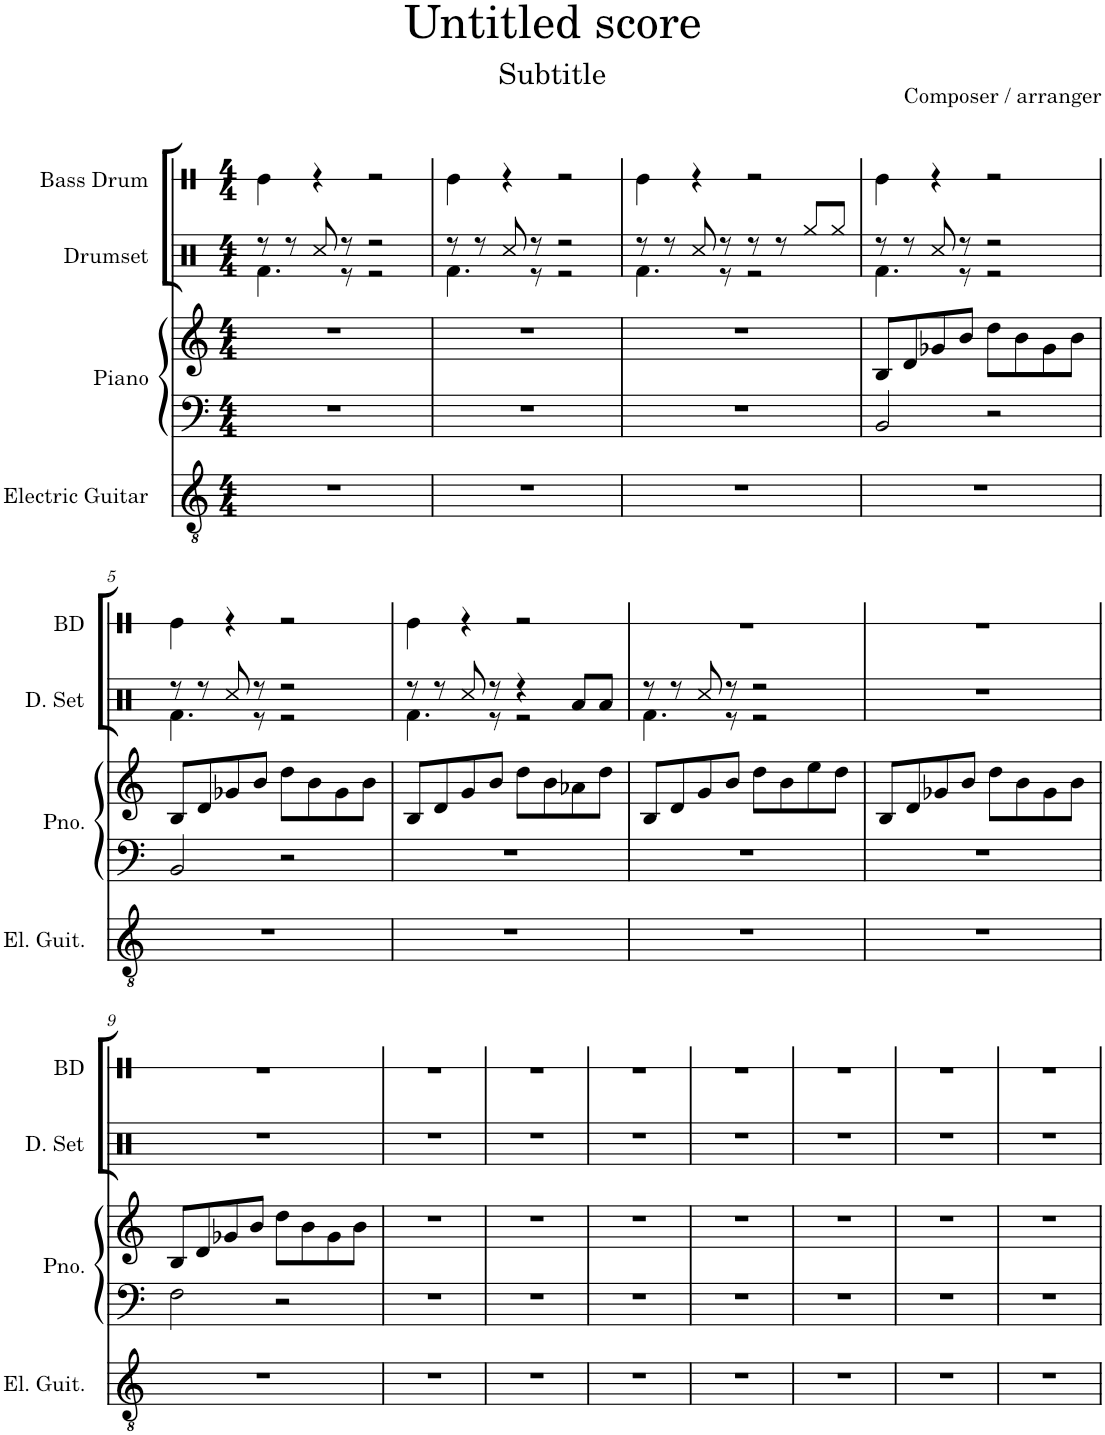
**kern	**kern	**kern	**kern	**kern
*part4	*part3	*part3	*part2	*part1
*staff5	*staff4	*staff3	*staff2	*staff1
*I"Electric Guitar	*I"Piano	*	*I"Drumset	*I"Bass Drum
*I'El. Guit.	*I'Pno.	*	*I'D. Set	*I'BD
*	*	*	*	*stria1
*clefGv2	*clefF4	*clefG2	*clefX	*clefX
*k[]	*k[]	*k[]	*k[]	*k[]
*M4/4	*M4/4	*M4/4	*M4/4	*M4/4
=1	=1	=1	=1	=1
*	*	*	*^	*
1r	1r	1r	8r	4.Rf\	4Re\
.	.	.	8r	.	.
.	.	.	8Rcc/	.	4r
.	.	.	8r	8r	.
.	.	.	2r	2r	2r
=2	=2	=2	=2	=2	=2
1r	1r	1r	8r	4.Rf\	4Re\
.	.	.	8r	.	.
.	.	.	8Rcc/	.	4r
.	.	.	8r	8r	.
.	.	.	2r	2r	2r
=3	=3	=3	=3	=3	=3
1r	1r	1r	8r	4.Rf\	4Re\
.	.	.	8r	.	.
.	.	.	8Rcc/	.	4r
.	.	.	8r	8r	.
.	.	.	8r	2r	2r
.	.	.	8r	.	.
.	.	.	8Rgg/L	.	.
.	.	.	8Rgg/J	.	.
=4	=4	=4	=4	=4	=4
1r	2BB/	8B/L	8r	4.Rf\	4Re\
.	.	8d/	8r	.	.
.	.	8g-X/	8Rcc/	.	4r
.	.	8b/J	8r	8r	.
.	2r	8dd\L	2r	2r	2r
.	.	8b\	.	.	.
.	.	8g-\	.	.	.
.	.	8b\J	.	.	.
!!LO:LB:g=z
=5	=5	=5	=5	=5	=5
1r	2BB/	8B/L	8r	4.Rf\	4Re\
.	.	8d/	8r	.	.
.	.	8g-X/	8Rcc/	.	4r
.	.	8b/J	8r	8r	.
.	2r	8dd\L	2r	2r	2r
.	.	8b\	.	.	.
.	.	8g-\	.	.	.
.	.	8b\J	.	.	.
=6	=6	=6	=6	=6	=6
1r	1r	8B/L	8r	4.Rf\	4Re\
.	.	8d/	8r	.	.
.	.	8g/	8Rcc/	.	4r
.	.	8b/J	8r	8r	.
.	.	8dd\L	4r	2r	2r
.	.	8b\	.	.	.
.	.	8a-X\	8Ra/L	.	.
.	.	8dd\J	8Ra/J	.	.
=7	=7	=7	=7	=7	=7
1r	1r	8B/L	8r	4.Rf\	1r
.	.	8d/	8r	.	.
.	.	8g/	8Rcc/	.	.
.	.	8b/J	8r	8r	.
.	.	8dd\L	2r	2r	.
.	.	8b\	.	.	.
.	.	8ee\	.	.	.
.	.	8dd\J	.	.	.
*	*	*	*v	*v	*
=8	=8	=8	=8	=8
1r	1r	8B/L	1r	1r
.	.	8d/	.	.
.	.	8g-X/	.	.
.	.	8b/J	.	.
.	.	8dd\L	.	.
.	.	8b\	.	.
.	.	8g-\	.	.
.	.	8b\J	.	.
!!LO:LB:g=z
=9	=9	=9	=9	=9
1r	2F\	8B/L	1r	1r
.	.	8d/	.	.
.	.	8g-X/	.	.
.	.	8b/J	.	.
.	2r	8dd\L	.	.
.	.	8b\	.	.
.	.	8g-\	.	.
.	.	8b\J	.	.
=10	=10	=10	=10	=10
1r	1r	1r	1r	1r
=11	=11	=11	=11	=11
1r	1r	1r	1r	1r
=12	=12	=12	=12	=12
1r	1r	1r	1r	1r
=13	=13	=13	=13	=13
1r	1r	1r	1r	1r
=14	=14	=14	=14	=14
1r	1r	1r	1r	1r
=15	=15	=15	=15	=15
1r	1r	1r	1r	1r
=16	=16	=16	=16	=16
1r	1r	1r	1r	1r
=	=	=	=	=
*-	*-	*-	*-	*-
